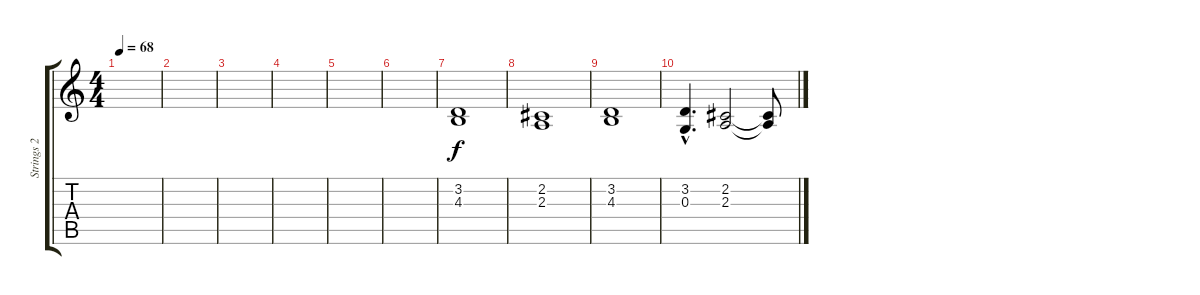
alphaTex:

\track ("Strings 2" "Strings 2") {instrument stringensemble1}
\staff {score tabs}
\tuning (E4 B3 G3 D3 A2 E2) {hide}
\ts (4 4)
\tempo 68
\clef g2
\ks c
|
|
|
|
|
|
(3.2 4.3).1 |
(2.2 2.3).1 |
(3.2 4.3).1 |
(3.2{hac} 0.3{hac}).4{d} (2.2 2.3).2 (2.2{t} 2.3{t}).8{dy f}
